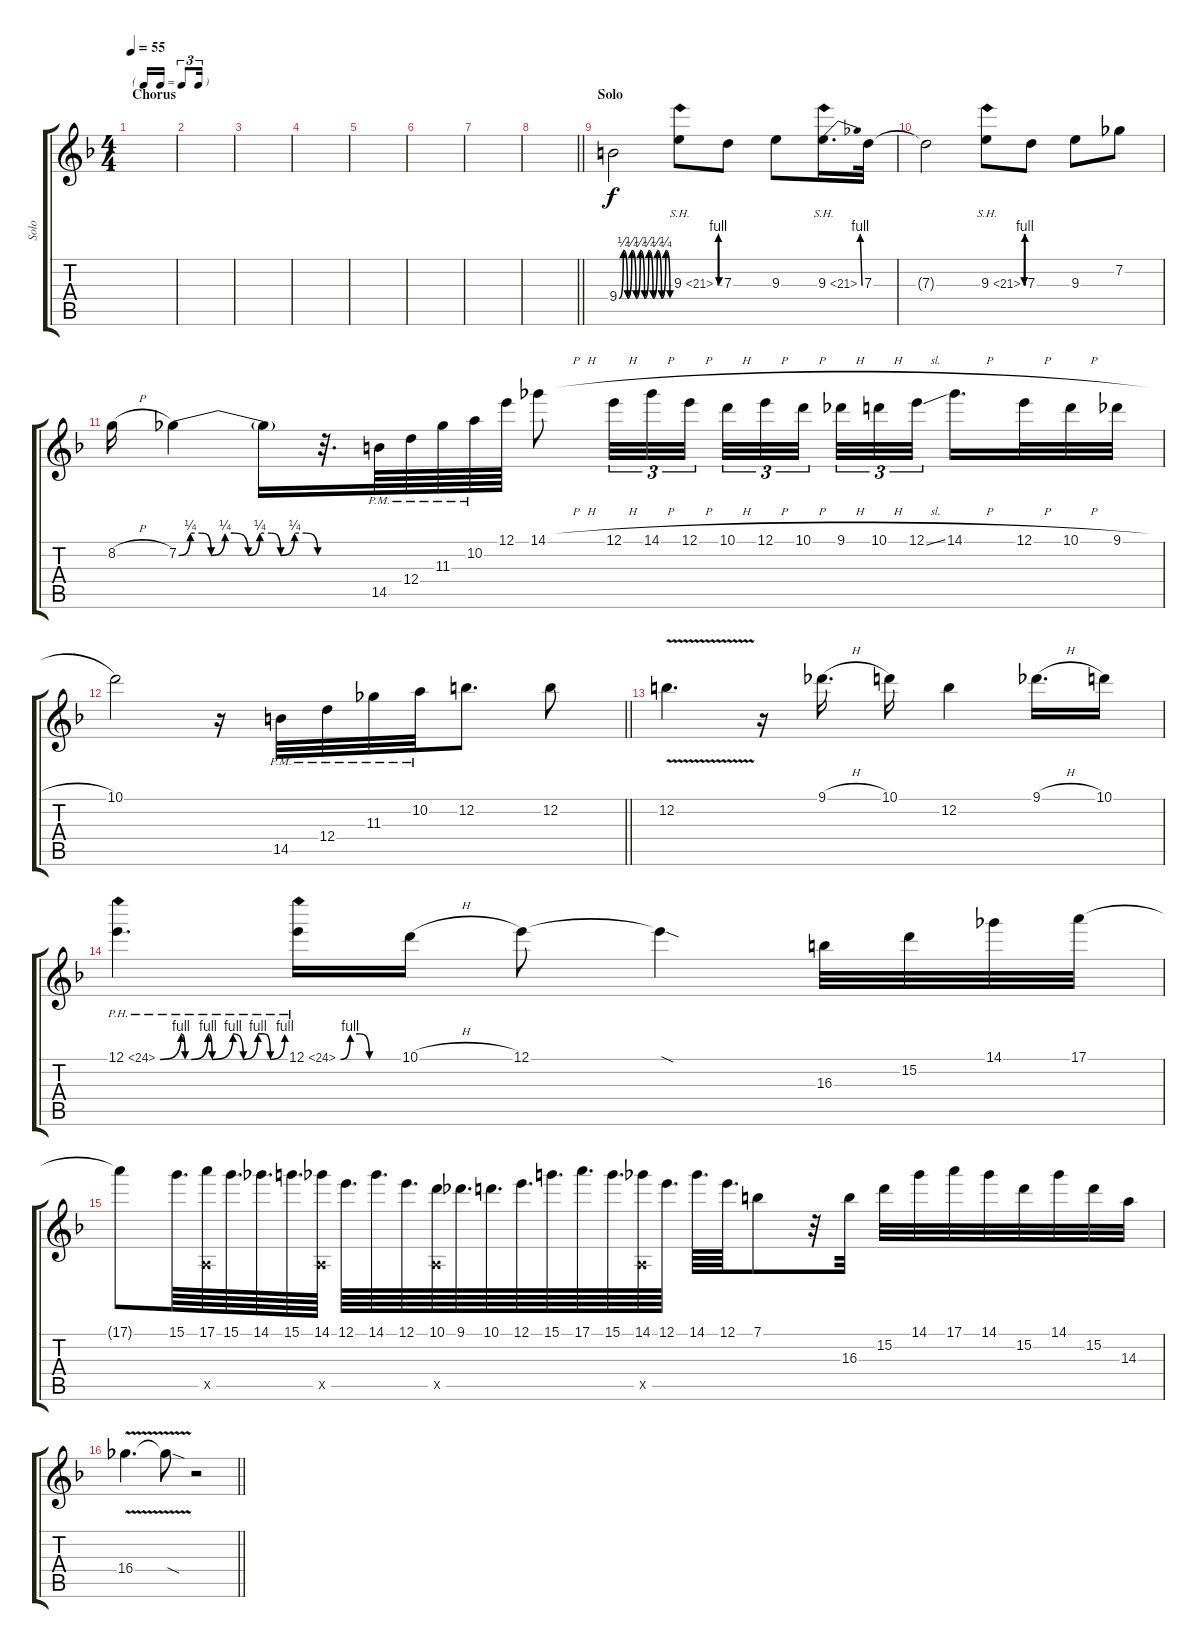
\track ("Solo" "Solo") {instrument distortionguitar}
\staff {score tabs}
\tuning (E4 B3 G3 D3 A2 E2) {hide}
\ts (4 4)
\tf triplet16th
\section ("" "Chorus")
\tempo 55
\clef g2
\ks dminor
|
|
|
|
|
|
|
\barLineRight lightlight
|
\section ("" "Solo")
9.4{be (custom 0 0 5 1 10 0 15 1 20 0 25 1 30 0 35 1 40 0 45 1 50 0 55 1 60 0)}.2 9.3{be (custom 0 0 10 4 20 4 30 0 60 0) sh 12}.8 7.3.8 9.3.8 9.3{be (bend 0 0 60 4) sh 12}.16{d} 7.3.32 |
7.3{t}.2 9.3{be (custom 0 0 10 4 20 4 30 0 60 0) sh 12}.8 7.3.8 9.3.8 7.2.8 |
8.2{h}.16 7.2{be (custom 0 0 5 1 10 1 14 0 20 1 24 1 30 0 35 1 40 1 44 0 50 1 55 1 60 0)}.4 7.2{t}.16 r.32{d} 14.5{pm}.64 12.4{pm}.64 11.3{pm}.64 10.2{pm}.64 12.1.64 14.1{h}.8 12.1{h}.32{tu (3 2)} 14.1{h}.32{tu (3 2)} 12.1{h}.32{tu (3 2) beam splitsecondary} 10.1{h}.32{tu (3 2)} 12.1{h}.32{tu (3 2)} 10.1{h}.32{tu (3 2)} 9.1{h}.32{tu (3 2)} 10.1{h}.32{tu (3 2)} 12.1{sl}.32{tu (3 2) beam splitsecondary} 14.1{h}.16{d} 12.1{h}.32 10.1{h}.32 9.1{h}.32 |
\barLineRight lightlight
10.1.2 r.16 14.5{pm}.32 12.4{pm}.32 11.3{pm}.32 10.2{pm}.32 12.2.8{d} 12.2.8 |
12.2{v}.4{d} r.16 9.1{h}.16{d} 10.1.16 12.2.4 9.1{h}.16{d} 10.1.16 |
12.1{be (custom 0 0 10 4 12 0 15 0 23 4 25 0 35 4 40 0 47 4 50 4 53 0 60 4) ph 12}.4{d} 12.1{be (custom 0 0 10 4 20 4 30 0 60 0) ph 12}.16 10.1{h}.16 12.1.8 12.1{sod t}.4 16.3.32 15.2.32 14.1.32 17.1.32 |
17.1{t}.8 15.1.64{d} (17.1 0.5{x}).64 15.1.64{d} 14.1.64{d} 15.1.64{d} (14.1 0.5{x}).64 12.1.64{d} 14.1.64{d} 12.1.64{d} (10.1 0.5{x}).64 9.1.64{d} 10.1.64{d} 12.1.64{d} 15.1.64{d} 17.1.64{d} 15.1.64{d} (14.1 0.5{x}).64 12.1.64{d} 14.1.64{d} 12.1.64{d} 7.1.8 r.32 16.3.32 15.2.32 14.1.32 17.1.32 14.1.32 15.2.32 14.1.32 15.2.32 14.3.32 |
\barLineRight lightlight
16.4{v}.4{d} 16.4{sod t}.8 r.2
